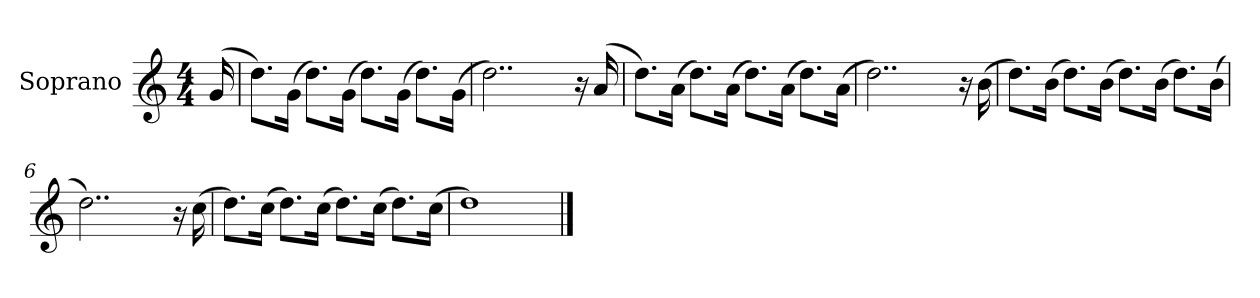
**kern
*part1
*staff1
*I"Soprano
*I'S.
*clefG2
*k[]
*M4/4
=
(16g/
=1
8.dd\L)
(16g\Jk
8.dd\L)
(16g\Jk
8.dd\L)
(16g\Jk
8.dd\L)
(16g\Jk
=2
2..dd\)
16r
(16a/
=3
8.dd\L)
(16a\Jk
8.dd\L)
(16a\Jk
8.dd\L)
(16a\Jk
8.dd\L)
(16a\Jk
=4
2..dd\)
16r
(16b\
!!LO:LB:g=z
=5
8.dd\L)
(16b\Jk
8.dd\L)
(16b\Jk
8.dd\L)
(16b\Jk
8.dd\L)
(16b\Jk
=6
2..dd\)
16r
(16cc\
=7
8.dd\L)
(16cc\Jk
8.dd\L)
(16cc\Jk
8.dd\L)
(16cc\Jk
8.dd\L)
(16cc\Jk
=8
1dd)
==
*-
